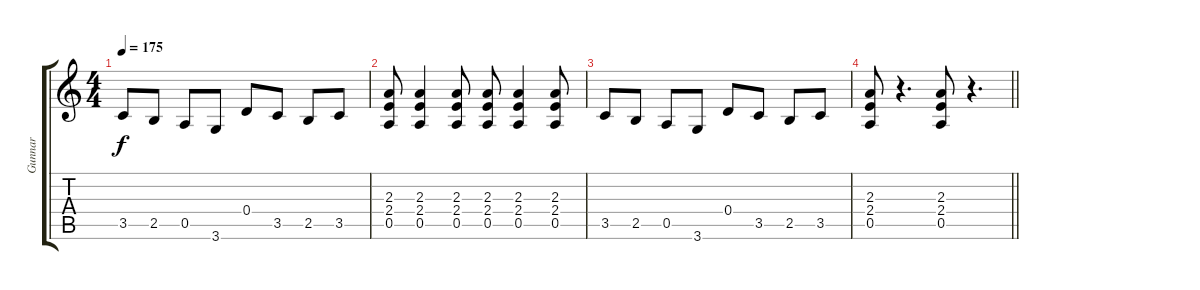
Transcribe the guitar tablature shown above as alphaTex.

\track ("Gunnar" "Gunnar") {instrument electricguitarclean}
\staff {score tabs}
\tuning (E4 B3 G3 D3 A2 E2) {hide}
\ts (4 4)
\tempo 175
\clef g2
\ks c
3.5.8{dy f} 2.5.8 0.5.8 3.6.8 0.4.8 3.5.8 2.5.8 3.5.8 |
(2.3 2.4 0.5).8 (2.3 2.4 0.5).4 (2.3 2.4 0.5).8 (2.3 2.4 0.5).8 (2.3 2.4 0.5).4 (2.3 2.4 0.5).8 |
3.5.8 2.5.8 0.5.8 3.6.8 0.4.8 3.5.8 2.5.8 3.5.8 |
\barLineRight lightlight
(2.3 2.4 0.5).8 r.4{d} (2.3 2.4 0.5).8 r.4{d}
